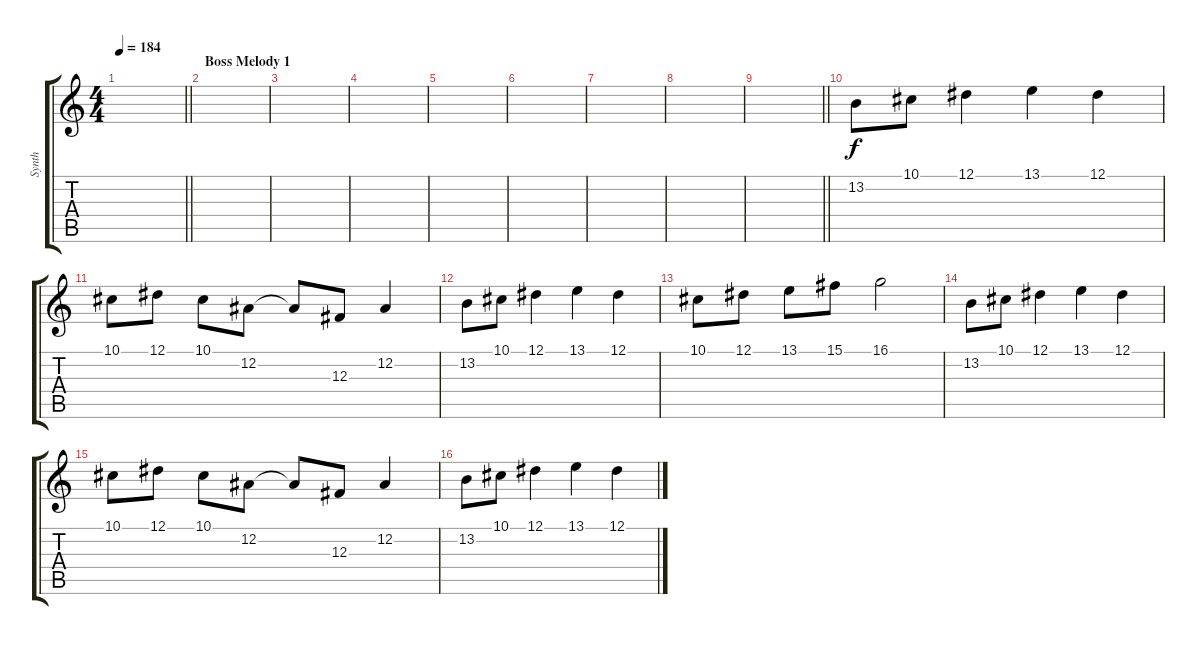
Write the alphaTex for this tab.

\track ("Synth" "Synth") {instrument lead2sawtooth}
\staff {score tabs}
\tuning (Eb4 Bb3 Gb3 Db3 Ab2 Eb2) {hide}
\ts (4 4)
\tempo 184
\clef g2
\barLineRight lightlight
\ks c
|
\section ("" "Boss Melody 1")
|
|
|
|
|
|
|
\barLineRight lightlight
|
13.2.8{balance 0} 10.1.8 12.1.4 13.1.4 12.1.4 |
10.1.8 12.1.8 10.1.8 12.2.8 12.2{t}.8 12.3.8 12.2.4 |
13.2.8 10.1.8 12.1.4 13.1.4 12.1.4 |
10.1.8 12.1.8 13.1.8 15.1.8 16.1.2 |
13.2.8 10.1.8 12.1.4 13.1.4 12.1.4 |
10.1.8 12.1.8 10.1.8 12.2.8 12.2{t}.8 12.3.8 12.2.4 |
13.2.8 10.1.8 12.1.4 13.1.4 12.1.4
